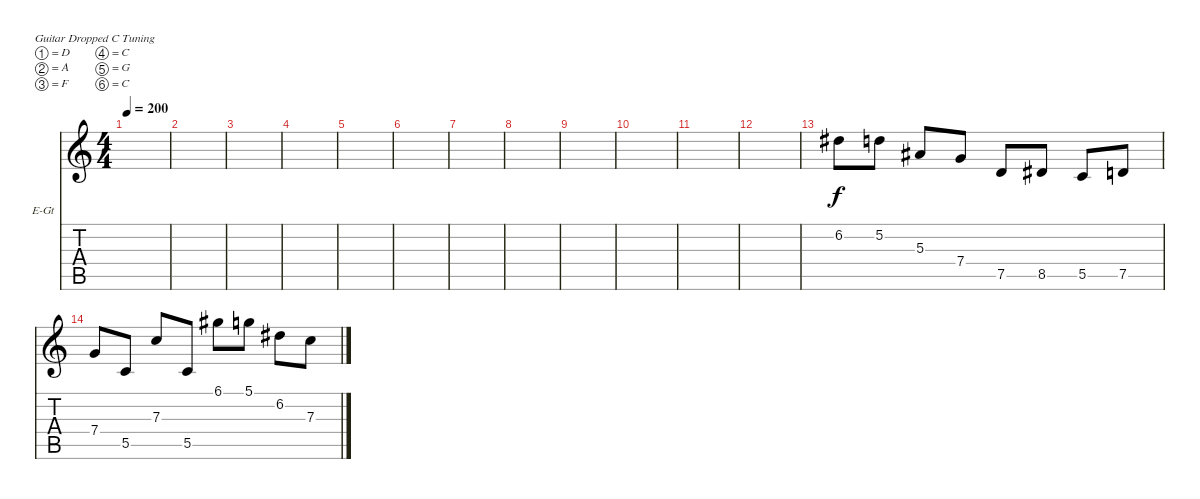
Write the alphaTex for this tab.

\defaultSystemsLayout 4
\bracketExtendMode nobrackets
\firstSystemTrackNameOrientation horizontal
\otherSystemsTrackNameOrientation horizontal
\track ("Backing Guitar" "E-Gt") {instrument distortionguitar}
\staff {score tabs}
\tuning (D4 A3 F3 C3 G2 C2)
\ts (4 4)
\tempo 200
\clef g2
\scale
0.333333
\ks c
|
\scale
0.333333 |
\scale
0.333333 |
\scale
0.333333 |
\scale
0.333333 |
\scale
0.333333 |
\scale
0.333333 |
\scale
0.333333 |
\scale
0.333333 |
\scale
0.333333 |
\scale
0.333333 |
\scale
0.333333 |
\scale
0.333333 6.2.8 5.2.8 5.3.8 7.4.8 7.5.8 8.5.8 5.5.8 7.5.8 |
\scale
0.333333 7.4.8 5.5.8 7.3.8 5.5.8 6.1.8 5.1.8 6.2.8 7.3.8 |
\scale
0.333333 |
\scale
0.333333
